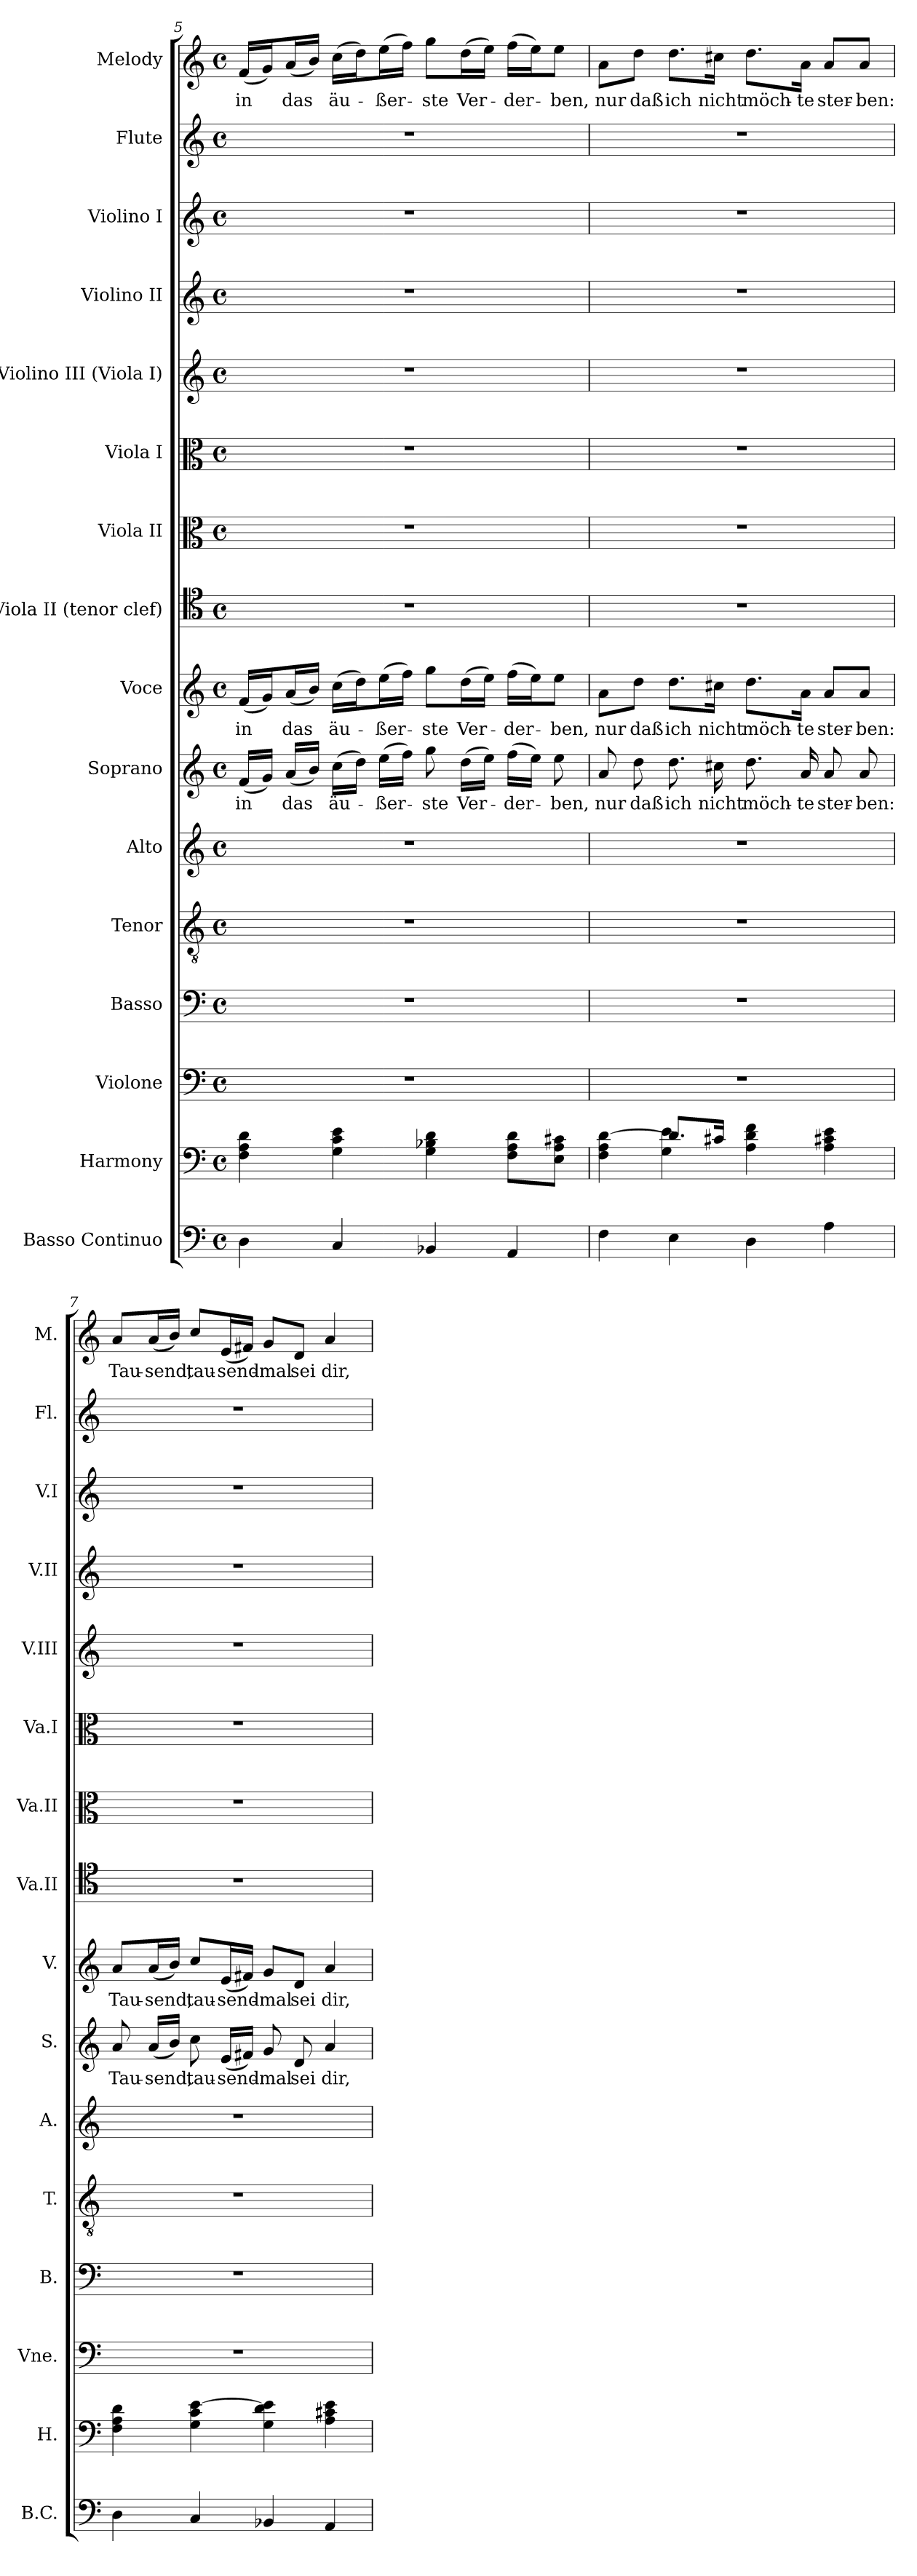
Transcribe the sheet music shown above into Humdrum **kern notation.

**kern	**kern	**kern	**kern	**kern	**kern	**kern	**text	**kern	**text	**kern	**kern	**kern	**kern	**kern	**kern	**kern	**kern	**text
*part16	*part15	*part14	*part13	*part12	*part11	*part10	*part10	*part9	*part9	*part8	*part7	*part6	*part5	*part4	*part3	*part2	*part1	*part1
*staff16	*staff15	*staff14	*staff13	*staff12	*staff11	*staff10	*staff10	*staff9	*staff9	*staff8	*staff7	*staff6	*staff5	*staff4	*staff3	*staff2	*staff1	*staff1
*I"Basso Continuo	*I"Harmony	*I"Violone	*I"Basso	*I"Tenor	*I"Alto	*I"Soprano	*	*I"Voce	*	*I"Viola II (tenor clef)	*I"Viola II	*I"Viola I	*I"Violino III (Viola I)	*I"Violino II	*I"Violino I	*I"Flute	*I"Melody	*
*I'B.C.	*I'H.	*I'Vne.	*I'B.	*I'T.	*I'A.	*I'S.	*	*I'V.	*	*I'Va.II	*I'Va.II	*I'Va.I	*I'V.III	*I'V.II	*I'V.I	*I'Fl.	*I'M.	*
*clefF4	*clefF4	*clefF4	*clefF4	*clefGv2	*clefG2	*clefG2	*	*clefG2	*	*clefC4	*clefC3	*clefC3	*clefG2	*clefG2	*clefG2	*clefG2	*clefG2	*
*k[]	*k[]	*k[]	*k[]	*k[]	*k[]	*k[]	*	*k[]	*	*k[]	*k[]	*k[]	*k[]	*k[]	*k[]	*k[]	*k[]	*
*M4/4	*M4/4	*M4/4	*M4/4	*M4/4	*M4/4	*M4/4	*	*M4/4	*	*M4/4	*M4/4	*M4/4	*M4/4	*M4/4	*M4/4	*M4/4	*M4/4	*
*met(c)	*met(c)	*met(c)	*met(c)	*met(c)	*met(c)	*met(c)	*	*met(c)	*	*met(c)	*met(c)	*met(c)	*met(c)	*met(c)	*met(c)	*met(c)	*met(c)	*
=5	=5	=5	=5	=5	=5	=5	=5	=5	=5	=5	=5	=5	=5	=5	=5	=5	=5	=5
!	!	!	!	!	!	!	!LO:LY:b	!	!	!	!	!	!	!	!	!	!	!
4D\	4F\ 4A\ 4d\	1r	1r	1r	1r	(<16f/LL	in	(<16f/LL	in	1r	1r	1r	1r	1r	1r	1r	(<16f/LL	in
.	.	.	.	.	.	16g/JJ)	.	16g/J)	.	.	.	.	.	.	.	.	16g/J)	.
!	!	!	!	!	!	!	!LO:LY:b	!	!	!	!	!	!	!	!	!	!	!
.	.	.	.	.	.	(<16a/LL	das	(>16a/L	das	.	.	.	.	.	.	.	(>16a/L	das
.	.	.	.	.	.	16b/JJ)	.	16b/JJ)	.	.	.	.	.	.	.	.	16b/JJ)	.
!	!	!	!	!	!	!	!LO:LY:b	!	!	!	!	!	!	!	!	!	!	!
4C/	4G\ 4c\ 4e\	.	.	.	.	(>16cc\LL	äu-	(>16cc\LL	äu-	.	.	.	.	.	.	.	(>16cc\LL	äu-
.	.	.	.	.	.	16dd\JJ)	.	16dd\J)	.	.	.	.	.	.	.	.	16dd\J)	.
!	!	!	!	!	!	!	!LO:LY:b	!	!	!	!	!	!	!	!	!	!	!
.	.	.	.	.	.	(>16ee\LL	-ßer-	(>16ee\L	-ßer-	.	.	.	.	.	.	.	(>16ee\L	-ßer-
.	.	.	.	.	.	16ff\JJ)	.	16ff\JJ)	.	.	.	.	.	.	.	.	16ff\JJ)	.
!	!	!	!	!	!	!	!LO:LY:b	!	!	!	!	!	!	!	!	!	!	!
4BB-X/	4G\ 4B-X\ 4d\	.	.	.	.	8gg\	-ste	8gg\L	-ste	.	.	.	.	.	.	.	8gg\L	-ste
!	!	!	!	!	!	!	!LO:LY:b	!	!	!	!	!	!	!	!	!	!	!
.	.	.	.	.	.	(>16dd\LL	Ver-	(>16dd\L	Ver-	.	.	.	.	.	.	.	(>16dd\L	Ver-
.	.	.	.	.	.	16ee\JJ)	.	16ee\JJ)	.	.	.	.	.	.	.	.	16ee\JJ)	.
!	!	!	!	!	!	!	!LO:LY:b	!	!	!	!	!	!	!	!	!	!	!
4AA/	8F\ 8A\ 8d\L	.	.	.	.	(>16ff\LL	-der-	(>16ff\LL	-der-	.	.	.	.	.	.	.	(>16ff\LL	-der-
.	.	.	.	.	.	16ee\JJ)	.	16ee\J)	.	.	.	.	.	.	.	.	16ee\J)	.
!	!	!	!	!	!	!	!LO:LY:b	!	!	!	!	!	!	!	!	!	!	!
.	8E\ 8A\ 8c#X\J	.	.	.	.	8ee\	-ben,	8ee\J	-ben,	.	.	.	.	.	.	.	8ee\J	-ben,
=6	=6	=6	=6	=6	=6	=6	=6	=6	=6	=6	=6	=6	=6	=6	=6	=6	=6	=6
*	*^	*	*	*	*	*	*	*	*	*	*	*	*	*	*	*	*	*
!	!	!	!	!	!	!	!	!LO:LY:b	!	!	!	!	!	!	!	!	!	!	!
4F\	4F\ 4A\ [4d\	4ryy	1r	1r	1r	1r	8a/	nur	8a\L	nur	1r	1r	1r	1r	1r	1r	1r	8a\L	nur
!	!	!	!	!	!	!	!	!LO:LY:b	!	!	!	!	!	!	!	!	!	!	!
.	.	.	.	.	.	.	8dd\	daß	8dd\J	daß	.	.	.	.	.	.	.	8dd\J	daß
!	!	!	!	!	!	!	!	!LO:LY:b	!	!	!	!	!	!	!	!	!	!	!
4E\	8.d/L]	4G\ 4e\	.	.	.	.	8.dd\	ich	8.dd\L	ich	.	.	.	.	.	.	.	8.dd\L	ich
!	!	!	!	!	!	!	!	!LO:LY:b	!	!	!	!	!	!	!	!	!	!	!
.	16c#X/Jk	.	.	.	.	.	16cc#X\	nicht	16cc#X\Jk	nicht	.	.	.	.	.	.	.	16cc#X\Jk	nicht
!	!	!	!	!	!	!	!	!LO:LY:b	!	!	!	!	!	!	!	!	!	!	!
4D\	4A\ 4d\ 4f\	2ryy	.	.	.	.	8.dd\	möch-	8.dd\L	möch-	.	.	.	.	.	.	.	8.dd\L	möch-
!	!	!	!	!	!	!	!	!LO:LY:b	!	!	!	!	!	!	!	!	!	!	!
.	.	.	.	.	.	.	16a/	-te	16a\Jk	-te	.	.	.	.	.	.	.	16a\Jk	-te
!	!	!	!	!	!	!	!	!LO:LY:b	!	!	!	!	!	!	!	!	!	!	!
4A\	4A\ 4c#X\ 4e\	.	.	.	.	.	8a/	-ster-	8a/L	-ster-	.	.	.	.	.	.	.	8a/L	-ster-
!	!	!	!	!	!	!	!	!LO:LY:b	!	!	!	!	!	!	!	!	!	!	!
.	.	.	.	.	.	.	8a/	-ben:	8a/J	-ben:	.	.	.	.	.	.	.	8a/J	-ben:
*	*v	*v	*	*	*	*	*	*	*	*	*	*	*	*	*	*	*	*	*
!!LO:LB:g=z
=7	=7	=7	=7	=7	=7	=7	=7	=7	=7	=7	=7	=7	=7	=7	=7	=7	=7	=7
!	!	!	!	!	!	!	!LO:LY:b	!	!	!	!	!	!	!	!	!	!	!
4D\	4F\ 4A\ 4d\	1r	1r	1r	1r	8a/	Tau-	8a/L	Tau-	1r	1r	1r	1r	1r	1r	1r	8a/L	Tau-
!	!	!	!	!	!	!	!LO:LY:b	!	!	!	!	!	!	!	!	!	!	!
.	.	.	.	.	.	(<16a/LL	-send,	(>16a/L	-send,	.	.	.	.	.	.	.	(>16a/L	-send,
.	.	.	.	.	.	16b/JJ)	.	16b/JJ)	.	.	.	.	.	.	.	.	16b/JJ)	.
!	!	!	!	!	!	!	!LO:LY:b	!	!	!	!	!	!	!	!	!	!	!
4C/	4G\ 4c\ [4e\	.	.	.	.	8cc\	tau-	8cc/L	tau-	.	.	.	.	.	.	.	8cc/L	tau-
!	!	!	!	!	!	!	!LO:LY:b	!	!	!	!	!	!	!	!	!	!	!
.	.	.	.	.	.	(<16e/LL	-send-	(<16e/L	-send-	.	.	.	.	.	.	.	(<16e/L	-send-
.	.	.	.	.	.	16f#X/JJ)	.	16f#X/JJ)	.	.	.	.	.	.	.	.	16f#X/JJ)	.
!	!	!	!	!	!	!	!LO:LY:b	!	!	!	!	!	!	!	!	!	!	!
4BB-X/	4G\ 4d\ 4e\]	.	.	.	.	8g/	-mal	8g/L	-mal	.	.	.	.	.	.	.	8g/L	-mal
!	!	!	!	!	!	!	!LO:LY:b	!	!	!	!	!	!	!	!	!	!	!
.	.	.	.	.	.	8d/	sei	8d/J	sei	.	.	.	.	.	.	.	8d/J	sei
!	!	!	!	!	!	!	!LO:LY:b	!	!	!	!	!	!	!	!	!	!	!
4AA/	4A\ 4c#X\ 4e\	.	.	.	.	4a/	dir,	4a/	dir,	.	.	.	.	.	.	.	4a/	dir,
=	=	=	=	=	=	=	=	=	=	=	=	=	=	=	=	=	=	=
*-	*-	*-	*-	*-	*-	*-	*-	*-	*-	*-	*-	*-	*-	*-	*-	*-	*-	*-
